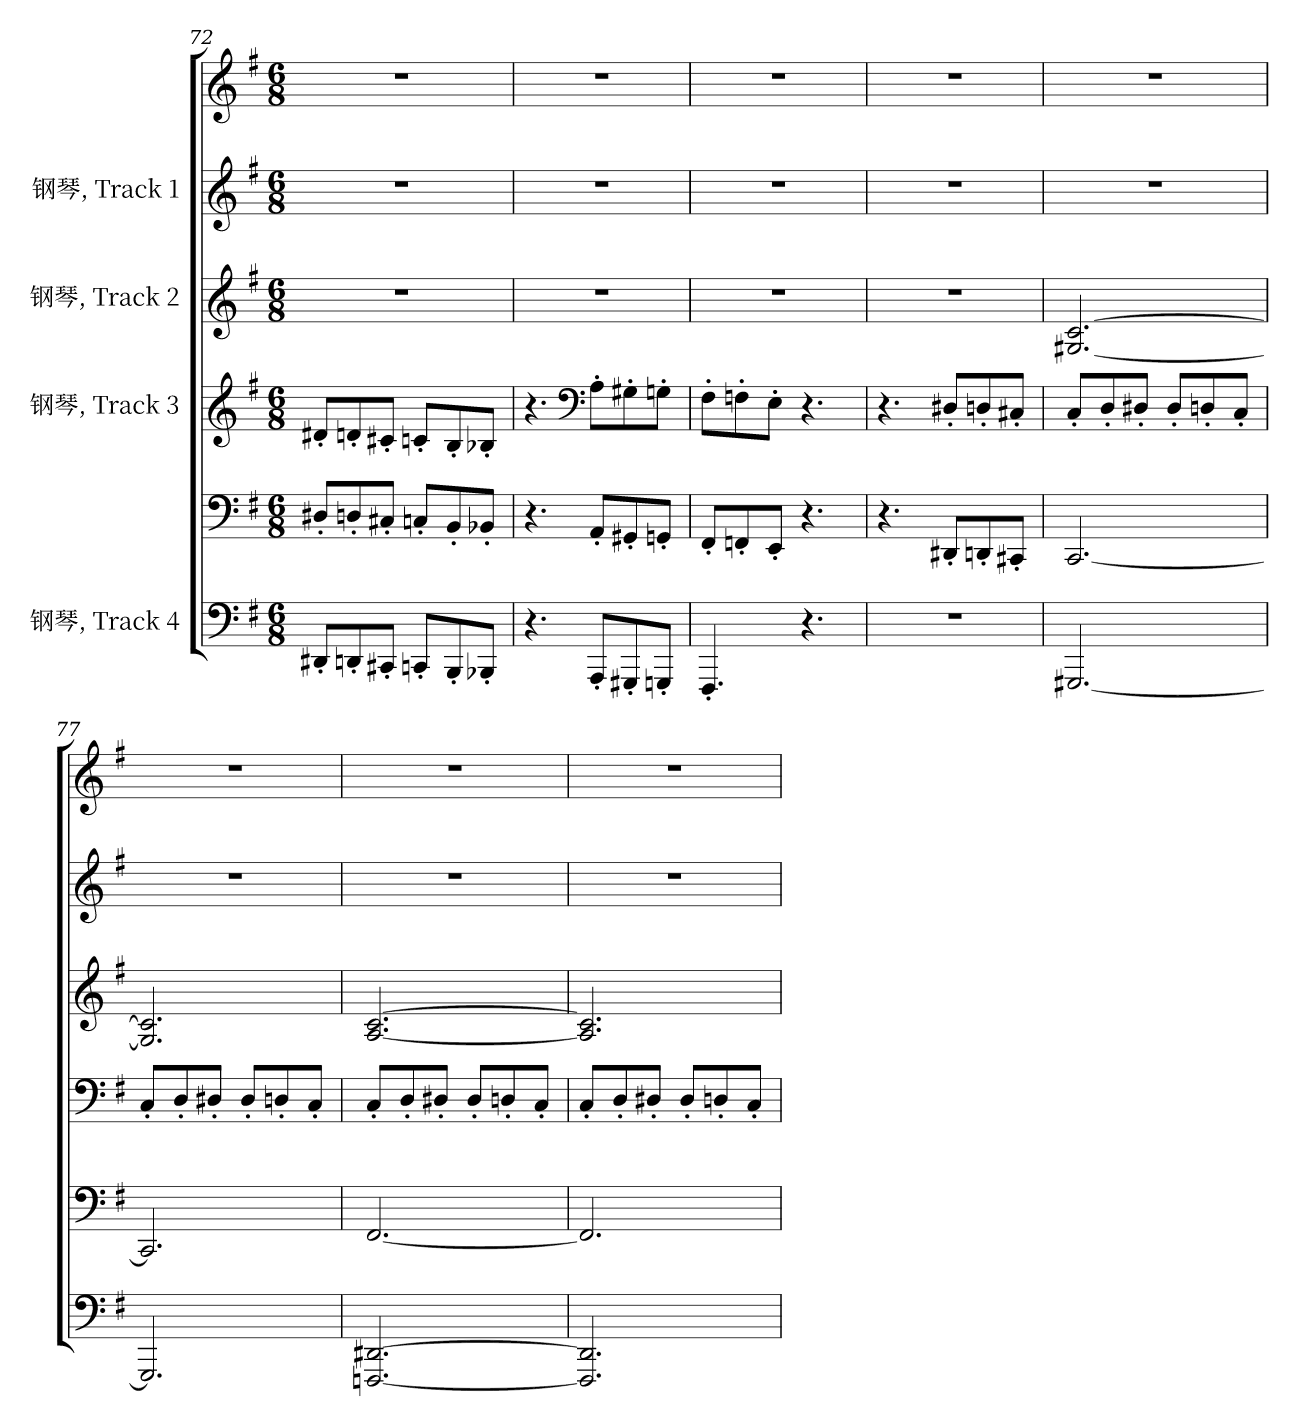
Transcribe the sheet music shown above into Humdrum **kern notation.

**kern	**kern	**kern	**kern	**kern	**kern
*part4	*part4	*part3	*part2	*part1	*part1
*staff6	*staff5	*staff4	*staff3	*staff2	*staff1
*I"钢琴, Track 4	*	*I"钢琴, Track 3	*I"钢琴, Track 2	*I"钢琴, Track 1	*
*clefF4	*clefF4	*clefG2	*clefG2	*clefG2	*clefG2
*k[f#]	*k[f#]	*k[f#]	*k[f#]	*k[f#]	*k[f#]
*M6/8	*M6/8	*M6/8	*M6/8	*M6/8	*M6/8
=72	=72	=72	=72	=72	=72
8DD#X'/L	8D#X'/L	8d#X'/L	2.r	2.r	2.r
8DDn'/	8Dn'/	8dn'/	.	.	.
8CC#X'/J	8C#X'/J	8c#X'/J	.	.	.
8CCn'/L	8Cn'/L	8cn'/L	.	.	.
8BBB'/	8BB'/	8B'/	.	.	.
8BBB-X'/J	8BB-X'/J	8B-X'/J	.	.	.
=73	=73	=73	=73	=73	=73
4.r	4.r	4.r	2.r	2.r	2.r
*	*	*clefF4	*	*	*
8AAA'/L	8AA'/L	8A'\L	.	.	.
8GGG#X'/	8GG#X'/	8G#X'\	.	.	.
8GGGn'/J	8GGn'/J	8Gn'\J	.	.	.
=74	=74	=74	=74	=74	=74
4.FFF#'/	8FF#'/L	8F#'\L	2.r	2.r	2.r
.	8FFn'/	8Fn'\	.	.	.
.	8EE'/J	8E'\J	.	.	.
4.r	4.r	4.r	.	.	.
!!LO:PB:g=z
=75	=75	=75	=75	=75	=75
2.r	4.r	4.r	2.r	2.r	2.r
.	8DD#X'/L	8D#X'/L	.	.	.
.	8DDn'/	8Dn'/	.	.	.
.	8CC#X'/J	8C#X'/J	.	.	.
=76	=76	=76	=76	=76	=76
[2.GGG#X/	[2.CC/	8C'/L	[2.G#X/ [2.c/	2.r	2.r
.	.	8D'/	.	.	.
.	.	8D#X'/J	.	.	.
.	.	8D#'/L	.	.	.
.	.	8Dn'/	.	.	.
.	.	8C'/J	.	.	.
=77	=77	=77	=77	=77	=77
2.GGG#/]	2.CC/]	8C'/L	2.G#/] 2.c/]	2.r	2.r
.	.	8D'/	.	.	.
.	.	8D#X'/J	.	.	.
.	.	8D#'/L	.	.	.
.	.	8Dn'/	.	.	.
.	.	8C'/J	.	.	.
=78	=78	=78	=78	=78	=78
[2.FFFn/ [2.DD#X/	[2.FF#/	8C'/L	[2.A/ [2.c/	2.r	2.r
.	.	8D'/	.	.	.
.	.	8D#X'/J	.	.	.
.	.	8D#'/L	.	.	.
.	.	8Dn'/	.	.	.
.	.	8C'/J	.	.	.
=79	=79	=79	=79	=79	=79
2.FFF/] 2.DD#/]	2.FF#/]	8C'/L	2.A/] 2.c/]	2.r	2.r
.	.	8D'/	.	.	.
.	.	8D#X'/J	.	.	.
.	.	8D#'/L	.	.	.
.	.	8Dn'/	.	.	.
.	.	8C'/J	.	.	.
=	=	=	=	=	=
*-	*-	*-	*-	*-	*-
